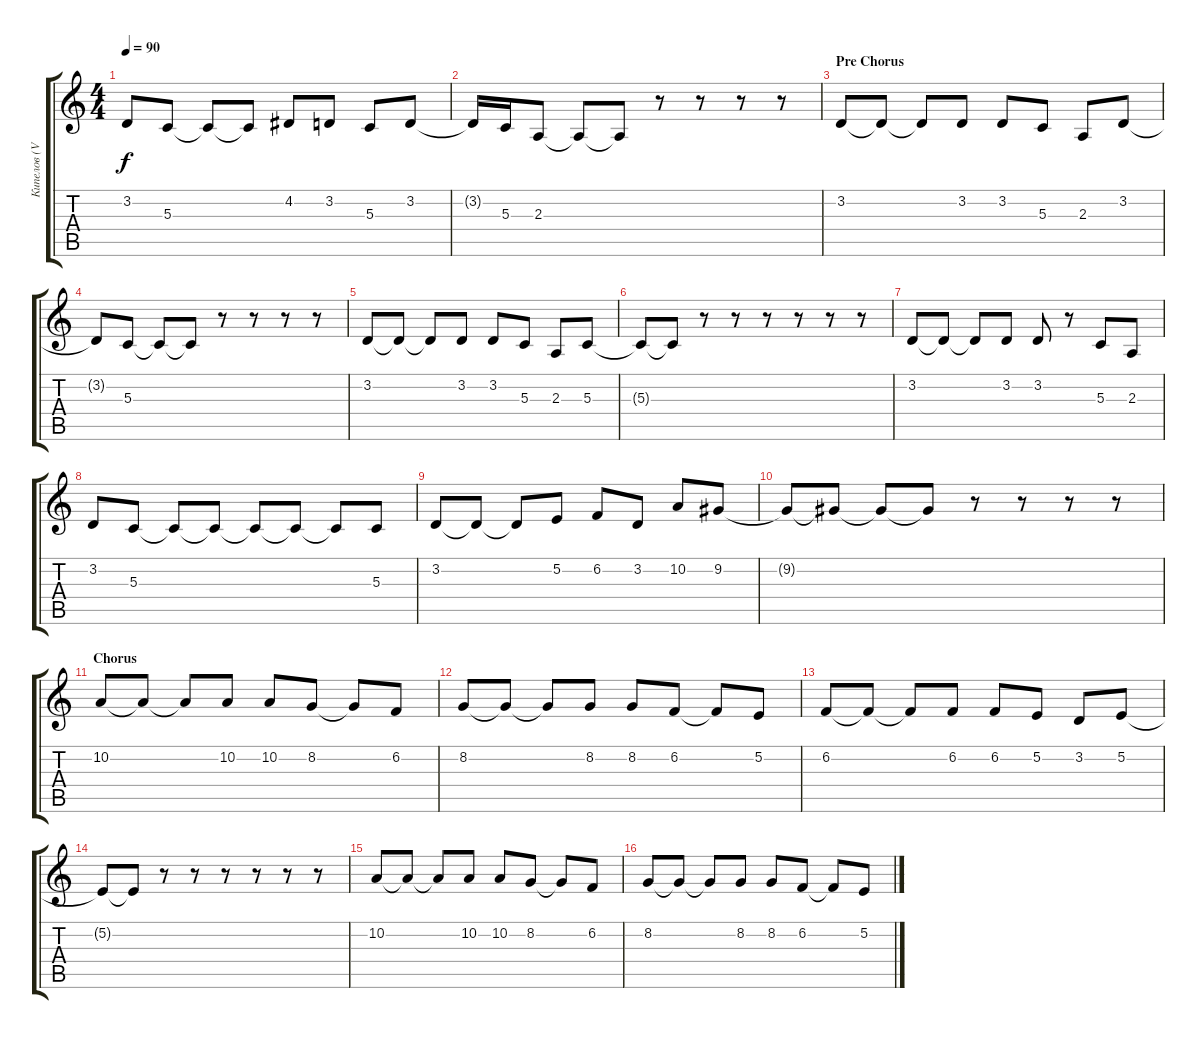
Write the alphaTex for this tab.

\track ("Кипелов (Vocal)" "Кипелов (V") {instrument lead6voice}
\staff {score tabs}
\tuning (E4 B3 G3 D3 A2 E2) {hide}
\ts (4 4)
\tempo 90
\clef g2
\ks c
3.2.8{dy f} 5.3.8 5.3{t}.8 5.3{t}.8 4.2.8 3.2.8 5.3.8 3.2.8 |
3.2{t}.16 5.3.16 2.3.8 2.3{t}.8 2.3{t}.8 r.8 r.8 r.8 r.8 |
\section ("" "Pre Chorus")
3.2.8 3.2{t}.8 3.2{t}.8 3.2.8 3.2.8 5.3.8 2.3.8 3.2.8 |
3.2{t}.8 5.3.8 5.3{t}.8 5.3{t}.8 r.8 r.8 r.8 r.8 |
3.2.8 3.2{t}.8 3.2{t}.8 3.2.8 3.2.8 5.3.8 2.3.8 5.3.8 |
5.3{t}.8 5.3{t}.8 r.8 r.8 r.8 r.8 r.8 r.8 |
3.2.8 3.2{t}.8 3.2{t}.8 3.2.8 3.2.8 r.8 5.3.8 2.3.8 |
3.2.8 5.3.8 5.3{t}.8 5.3{t}.8 5.3{t}.8 5.3{t}.8 5.3{t}.8 5.3.8 |
3.2.8 3.2{t}.8 3.2{t}.8 5.2.8 6.2.8 3.2.8 10.2.8 9.2.8 |
9.2{t}.8 9.2{t}.8 9.2{t}.8 9.2{t}.8 r.8 r.8 r.8 r.8 |
\section ("" "Chorus")
10.2.8 10.2{t}.8 10.2{t}.8 10.2.8 10.2.8 8.2.8 8.2{t}.8 6.2.8 |
8.2.8 8.2{t}.8 8.2{t}.8 8.2.8 8.2.8 6.2.8 6.2{t}.8 5.2.8 |
6.2.8 6.2{t}.8 6.2{t}.8 6.2.8 6.2.8 5.2.8 3.2.8 5.2.8 |
5.2{t}.8 5.2{t}.8 r.8 r.8 r.8 r.8 r.8 r.8 |
10.2.8 10.2{t}.8 10.2{t}.8 10.2.8 10.2.8 8.2.8 8.2{t}.8 6.2.8 |
8.2.8 8.2{t}.8 8.2{t}.8 8.2.8 8.2.8 6.2.8 6.2{t}.8 5.2.8
